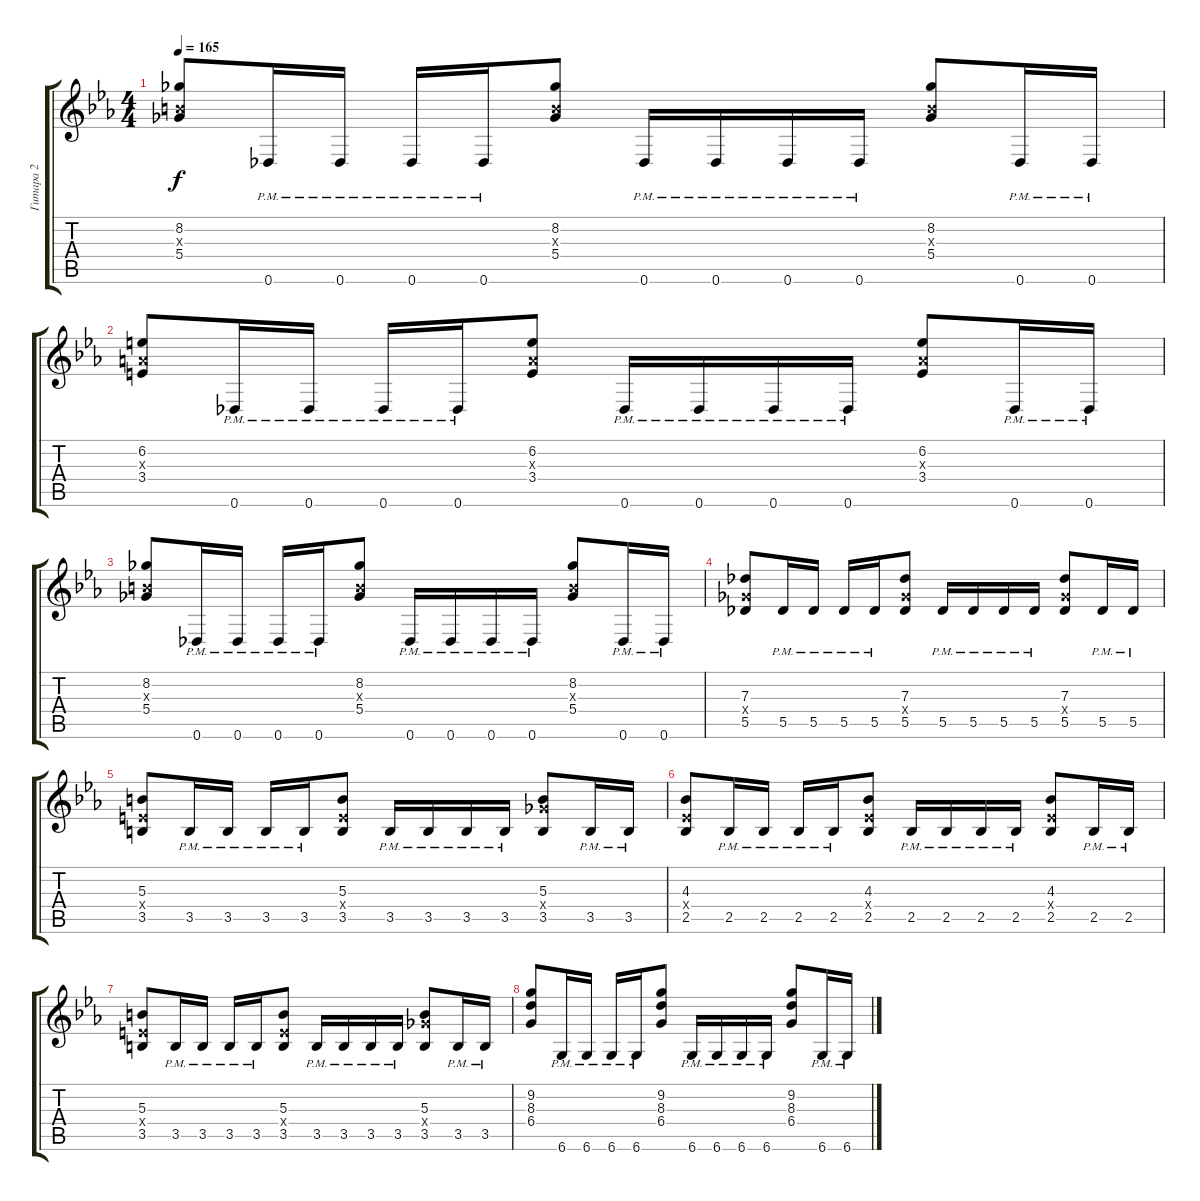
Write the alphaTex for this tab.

\track ("Гитара 2" "Гитара 2") {instrument distortionguitar}
\staff {score tabs}
\tuning (Eb4 Bb3 Gb3 Db3 Ab2 Db2) {hide}
\ts (4 4)
\tempo 165
\clef g2
\ks cminor
(8.2 5.3{x} 5.4).8{dy f} 0.6{pm}.16 0.6{pm}.16 0.6{pm}.16 0.6{pm}.16 (8.2 5.3{x} 5.4).8 0.6{pm}.16 0.6{pm}.16 0.6{pm}.16 0.6{pm}.16 (8.2 5.3{x} 5.4).8 0.6{pm}.16 0.6{pm}.16 |
(6.2 3.3{x} 3.4).8 0.6{pm}.16 0.6{pm}.16 0.6{pm}.16 0.6{pm}.16 (6.2 3.3{x} 3.4).8 0.6{pm}.16 0.6{pm}.16 0.6{pm}.16 0.6{pm}.16 (6.2 3.3{x} 3.4).8 0.6{pm}.16 0.6{pm}.16 |
(8.2 5.3{x} 5.4).8 0.6{pm}.16 0.6{pm}.16 0.6{pm}.16 0.6{pm}.16 (8.2 5.3{x} 5.4).8 0.6{pm}.16 0.6{pm}.16 0.6{pm}.16 0.6{pm}.16 (8.2 5.3{x} 5.4).8 0.6{pm}.16 0.6{pm}.16 |
(7.3 5.4{x} 5.5).8 5.5{pm}.16 5.5{pm}.16 5.5{pm}.16 5.5{pm}.16 (7.3 5.4{x} 5.5).8 5.5{pm}.16 5.5{pm}.16 5.5{pm}.16 5.5{pm}.16 (7.3 5.4{x} 5.5).8 5.5{pm}.16 5.5{pm}.16 |
(5.3 3.4{x} 3.5).8 3.5{pm}.16 3.5{pm}.16 3.5{pm}.16 3.5{pm}.16 (5.3 3.4{x} 3.5).8 3.5{pm}.16 3.5{pm}.16 3.5{pm}.16 3.5{pm}.16 (5.3 5.4{x} 3.5).8 3.5{pm}.16 3.5{pm}.16 |
(4.3 2.4{x} 2.5).8 2.5{pm}.16 2.5{pm}.16 2.5{pm}.16 2.5{pm}.16 (4.3 2.4{x} 2.5).8 2.5{pm}.16 2.5{pm}.16 2.5{pm}.16 2.5{pm}.16 (4.3 2.4{x} 2.5).8 2.5{pm}.16 2.5{pm}.16 |
(5.3 3.4{x} 3.5).8 3.5{pm}.16 3.5{pm}.16 3.5{pm}.16 3.5{pm}.16 (5.3 3.4{x} 3.5).8 3.5{pm}.16 3.5{pm}.16 3.5{pm}.16 3.5{pm}.16 (5.3 5.4{x} 3.5).8 3.5{pm}.16 3.5{pm}.16 |
(9.2 8.3 6.4).8 6.6{pm}.16 6.6{pm}.16 6.6{pm}.16 6.6{pm}.16 (9.2 8.3 6.4).8 6.6{pm}.16 6.6{pm}.16 6.6{pm}.16 6.6{pm}.16 (9.2 8.3 6.4).8 6.6{pm}.16 6.6{pm}.16
